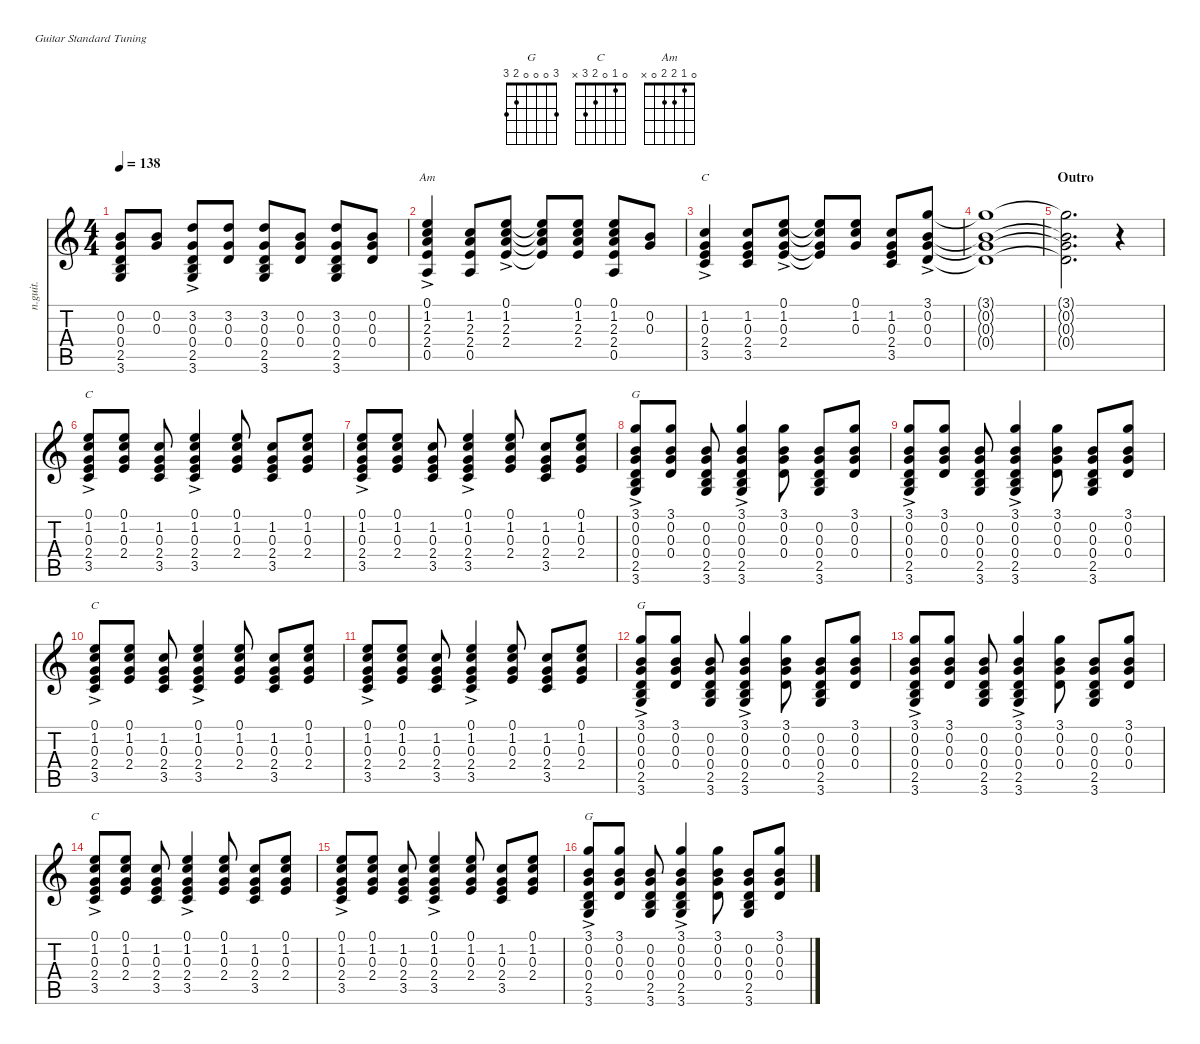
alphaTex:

\defaultSystemsLayout 4
\hideDynamics
\bracketExtendMode nobrackets
\otherSystemsTrackNameOrientation horizontal
\track ("Rythm Guitar 1 (Glenn Frey)" "n.guit.") {instrument acousticguitarnylon}
\staff {score tabs}
\tuning (E4 B3 G3 D3 A2 E2)
\chord ("G" 3 0 0 0 2 3)
\chord ("C" x 1 0 2 3 x)
\chord ("C" 0 1 0 2 3 x)
\chord ("Am" 0 1 2 2 0 x)
\ts (4 4)
\tempo 138
\clef g2
\ks c
(0.2 0.3 0.4 2.5 3.6).8{dy f} (0.2 0.3).8 (3.2{ac} 0.3 0.4 2.5 3.6).8{dy ff} (3.2 0.3 0.4).8{dy f} (3.2 0.3 0.4 2.5 3.6).8 (0.2 0.3 0.4).8 (3.2 0.3 0.4 2.5 3.6).8 (0.2 0.3 0.4).8 |
(0.1 1.2 2.3 2.4 0.5{ac}).4{ch "Am" dy ff} (1.2 2.3 2.4 0.5).8{dy f} (0.1 1.2 2.3 2.4{ac}).8{dy ff} (0.1{t} 1.2{t} 2.3{t} 2.4{t}).8{dy f} (0.1 1.2 2.3 2.4).8 (0.1 1.2 2.3 2.4 0.5).8 (0.2 0.3).8 |
(1.2 0.3 2.4 3.5{ac}).4{ch "C" dy ff} (1.2 0.3 2.4 3.5).8{dy f} (0.1{ac} 1.2 0.3 2.4).8{dy ff} (0.1{t} 1.2{t} 0.3{t} 2.4{t}).8{dy f} (0.1 1.2 0.3).8 (1.2 0.3 2.4 3.5).8 (3.1{ac} 0.2 0.3 0.4{ac}).8{dy ff} |
(3.1{t} 0.2{t} 0.3{t} 0.4{t}).1{dy f} |
\section ("" "Outro")
(3.1{t} 0.2{t} 0.3{t} 0.4{t}).2{d} r.4 |
(0.1 1.2{ac} 0.3 2.4 3.5).8{ch "C" dy ff} (0.1 1.2 0.3 2.4).8{dy f} (1.2 0.3 2.4 3.5).8 (0.1 1.2{ac} 0.3 2.4 3.5).4{dy ff} (0.1 1.2 0.3 2.4).8{dy f} (1.2 0.3 2.4 3.5).8 (0.1 1.2 0.3 2.4).8 |
(0.1 1.2{ac} 0.3 2.4 3.5).8{dy ff} (0.1 1.2 0.3 2.4).8{dy f} (1.2 0.3 2.4 3.5).8 (0.1 1.2{ac} 0.3 2.4 3.5).4{dy ff} (0.1 1.2 0.3 2.4).8{dy f} (1.2 0.3 2.4 3.5).8 (0.1 1.2 0.3 2.4).8 |
(3.1 0.2 0.3{ac} 0.4 2.5 3.6).8{ch "G" dy ff} (3.1 0.2 0.3 0.4).8{dy f} (0.2 0.3 0.4 2.5 3.6).8 (3.1 0.2 0.3{ac} 0.4 2.5 3.6).4{dy ff} (3.1 0.2 0.3 0.4).8{dy f} (0.2 0.3 0.4 2.5 3.6).8 (3.1 0.2 0.3 0.4).8 |
(3.1 0.2 0.3{ac} 0.4 2.5 3.6).8{dy ff} (3.1 0.2 0.3 0.4).8{dy f} (0.2 0.3 0.4 2.5 3.6).8 (3.1 0.2 0.3{ac} 0.4 2.5 3.6).4{dy ff} (3.1 0.2 0.3 0.4).8{dy f} (0.2 0.3 0.4 2.5 3.6).8 (3.1 0.2 0.3 0.4).8 |
(0.1 1.2{ac} 0.3 2.4 3.5).8{ch "C" dy ff} (0.1 1.2 0.3 2.4).8{dy f} (1.2 0.3 2.4 3.5).8 (0.1 1.2{ac} 0.3 2.4 3.5).4{dy ff} (0.1 1.2 0.3 2.4).8{dy f} (1.2 0.3 2.4 3.5).8 (0.1 1.2 0.3 2.4).8 |
(0.1 1.2{ac} 0.3 2.4 3.5).8{dy ff} (0.1 1.2 0.3 2.4).8{dy f} (1.2 0.3 2.4 3.5).8 (0.1 1.2{ac} 0.3 2.4 3.5).4{dy ff} (0.1 1.2 0.3 2.4).8{dy f} (1.2 0.3 2.4 3.5).8 (0.1 1.2 0.3 2.4).8 |
(3.1 0.2 0.3{ac} 0.4 2.5 3.6).8{ch "G" dy ff} (3.1 0.2 0.3 0.4).8{dy f} (0.2 0.3 0.4 2.5 3.6).8 (3.1 0.2 0.3{ac} 0.4 2.5 3.6).4{dy ff} (3.1 0.2 0.3 0.4).8{dy f} (0.2 0.3 0.4 2.5 3.6).8 (3.1 0.2 0.3 0.4).8 |
(3.1 0.2 0.3{ac} 0.4 2.5 3.6).8{dy ff} (3.1 0.2 0.3 0.4).8{dy f} (0.2 0.3 0.4 2.5 3.6).8 (3.1 0.2 0.3{ac} 0.4 2.5 3.6).4{dy ff} (3.1 0.2 0.3 0.4).8{dy f} (0.2 0.3 0.4 2.5 3.6).8 (3.1 0.2 0.3 0.4).8 |
(0.1 1.2{ac} 0.3 2.4 3.5).8{ch "C" dy ff} (0.1 1.2 0.3 2.4).8{dy f} (1.2 0.3 2.4 3.5).8 (0.1 1.2{ac} 0.3 2.4 3.5).4{dy ff} (0.1 1.2 0.3 2.4).8{dy f} (1.2 0.3 2.4 3.5).8 (0.1 1.2 0.3 2.4).8 |
(0.1 1.2{ac} 0.3 2.4 3.5).8{dy ff} (0.1 1.2 0.3 2.4).8{dy f} (1.2 0.3 2.4 3.5).8 (0.1 1.2{ac} 0.3 2.4 3.5).4{dy ff} (0.1 1.2 0.3 2.4).8{dy f} (1.2 0.3 2.4 3.5).8 (0.1 1.2 0.3 2.4).8 |
(3.1 0.2 0.3{ac} 0.4 2.5 3.6).8{ch "G" dy ff} (3.1 0.2 0.3 0.4).8{dy f} (0.2 0.3 0.4 2.5 3.6).8 (3.1 0.2 0.3{ac} 0.4 2.5 3.6).4{dy ff} (3.1 0.2 0.3 0.4).8{dy f} (0.2 0.3 0.4 2.5 3.6).8 (3.1 0.2 0.3 0.4).8
